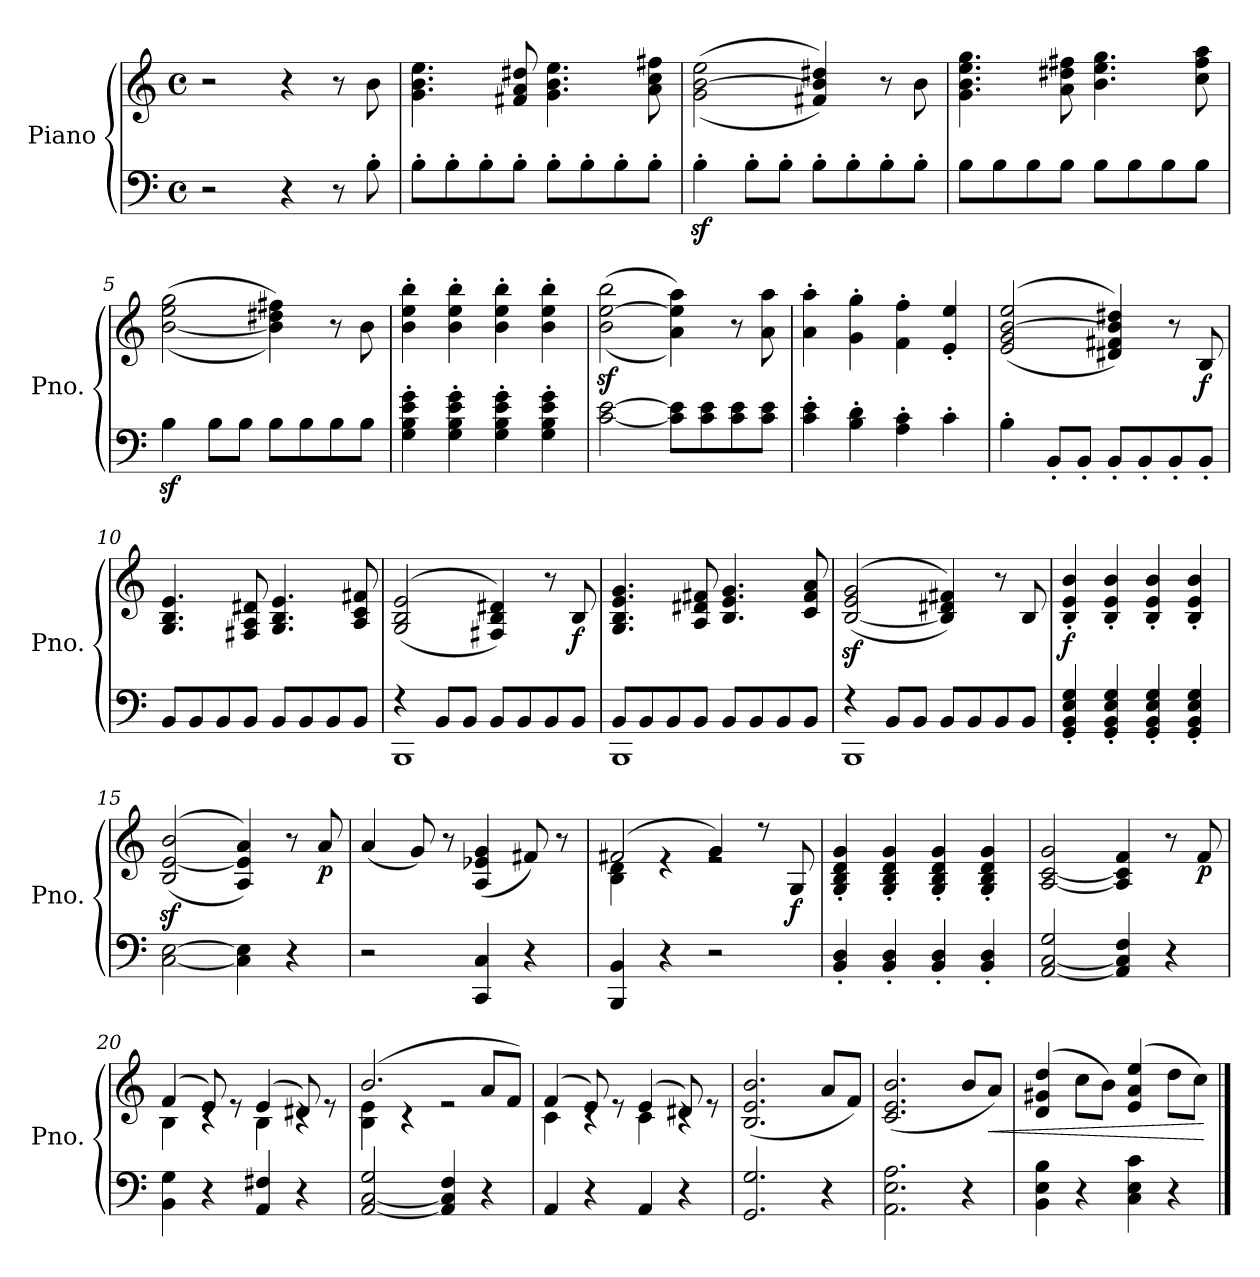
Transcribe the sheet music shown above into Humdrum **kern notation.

**kern	**kern	**dynam
*part1	*part1	*part1
*staff2	*staff1	*staff1/2
*I"Piano	*	*
*I'Pno.	*	*
*clefF4	*clefG2	*
*k[]	*k[]	*
*M4/4	*M4/4	*
*met(c)	*met(c)	*
=1	=1	=1
2r	2r	.
4r	4r	.
8r	8r	.
8B'\	8b\	.
=2	=2	=2
8B'\L	4.g\ 4.b\ 4.ee\	.
8B'\	.	.
8B'\	.	.
8B'\J	8f#X/ 8a/ 8dd#X/	.
8B'\L	4.g\ 4.b\ 4.ee\	.
8B'\	.	.
8B'\	.	.
8B'\J	8a\ 8cc\ 8ff#X\	.
=3	=3	=3
4Bz>'\	(>(>2g\ [2b\ 2ee\	.
8B'\L	.	.
8B'\J	.	.
8B'\L	4f#X/ 4b/] 4dd#X/))	.
8B'\	.	.
8B'\	8r	.
8B'\J	8b\	.
=4	=4	=4
8B\L	4.g\ 4.b\ 4.ee\ 4.gg\	.
8B\	.	.
8B\	.	.
8B\J	8a\ 8dd#X\ 8ff#X\	.
8B\L	4.b\ 4.ee\ 4.gg\	.
8B\	.	.
8B\	.	.
8B\J	8cc\ 8ff#\ 8aa\	.
=5	=5	=5
4Bz>\	(>(<[2b\ 2ee\ 2gg\	.
8B\L	.	.
8B\J	.	.
8B\L	4b\] 4dd#X\ 4ff#X\))	.
8B\	.	.
8B\	8r	.
8B\J	8b\	.
=6	=6	=6
4G\' 4B\' 4e\' 4g\'	4b\' 4ee\' 4bb\'	.
4G\' 4B\' 4e\' 4g\'	4b\' 4ee\' 4bb\'	.
4G\' 4B\' 4e\' 4g\'	4b\' 4ee\' 4bb\'	.
4G\' 4B\' 4e\' 4g\'	4b\' 4ee\' 4bb\'	.
!!LO:LB:g=z
=7	=7	=7
[2c\ [2e\	(>(<2b\z< [2ee\z< 2bb\z<	.
8c\] 8e\]L	4a\ 4ee\] 4aa\))	.
8c\ 8e\	.	.
8c\ 8e\	8r	.
8c\ 8e\J	8a\ 8aa\	.
=8	=8	=8
4c\' 4e\'	4a\' 4aa\'	.
4B\' 4d\'	4g\' 4gg\'	.
4A\' 4c\'	4f\' 4ff\'	.
4c'\	4e/' 4ee/'	.
=9	=9	=9
4B'\	(>(<2e/ 2g/ [2b/ 2ee/	.
8BB'/L	.	.
8BB'/J	.	.
8BB'/L	4d#X/ 4f#X/ 4b/] 4dd#X/))	.
8BB'/	.	.
8BB'/	8r	.
!	!	!LO:DY:b
8BB'/J	8B/	f
=10	=10	=10
8BB/L	4.G/ 4.B/ 4.e/	.
8BB/	.	.
8BB/	.	.
8BB/J	8F#X/ 8A/ 8d#X/	.
8BB/L	4.G/ 4.B/ 4.e/	.
8BB/	.	.
8BB/	.	.
8BB/J	8A/ 8c/ 8f#X/	.
=11	=11	=11
*^	*	*
4r	1BBB	(>(<2G/ 2B/ 2e/	.
8BB/L	.	.	.
8BB/J	.	.	.
8BB/L	.	4F#X/ 4B/ 4d#X/))	.
8BB/	.	.	.
8BB/	.	8r	.
!	!	!	!LO:DY:b
8BB/J	.	8B/	f
!!LO:LB:g=z
=12	=12	=12	=12
8BB/L	1BBB	4.G/ 4.B/ 4.e/ 4.g/	.
8BB/	.	.	.
8BB/	.	.	.
8BB/J	.	8A/ 8d#X/ 8f#X/	.
8BB/L	.	4.B/ 4.e/ 4.g/	.
8BB/	.	.	.
8BB/	.	.	.
8BB/J	.	8c/ 8f#/ 8a/	.
=13	=13	=13	=13
4r	1BBB	(>(<[2B/z< 2e/z< 2g/z<	.
8BB/L	.	.	.
8BB/J	.	.	.
8BB/L	.	4B/] 4d#X/ 4f#X/))	.
8BB/	.	.	.
8BB/	.	8r	.
8BB/J	.	8B/	.
*v	*v	*	*
=14	=14	=14
!	!	!LO:DY:a=2
4GG/' 4BB/' 4E/' 4G/'	4B/' 4e/' 4b/'	f
4GG/' 4BB/' 4E/' 4G/'	4B/' 4e/' 4b/'	.
4GG/' 4BB/' 4E/' 4G/'	4B/' 4e/' 4b/'	.
4GG/' 4BB/' 4E/' 4G/'	4B/' 4e/' 4b/'	.
=15	=15	=15
[2C\ [2E\	(>(>2B/z< [2e/z< 2b/z<	.
4C\] 4E\]	4A/ 4e/] 4a/))	.
4r	8r	.
!	!	!LO:DY:b
.	8a/	p
=16	=16	=16
2r	(<4a/	.
.	8g/)	.
.	8r	.
4CC/ 4C/	(>4A/ 4e-X/ 4g/	.
4r	8f#X/)	.
.	8r	.
=17	=17	=17
*	*^	*
4BBB/ 4BB/	(>2f#X/	4B\ 4d\	.
4r	.	4re	.
2r	4g/)	2re	.
.	8r	.	.
!	!	!	!LO:DY:b
.	8G/	.	f
*	*v	*v	*
!!LO:LB:g=z
=18	=18	=18
4BB/' 4D/'	4G/' 4B/' 4d/' 4g/'	.
4BB/' 4D/'	4G/' 4B/' 4d/' 4g/'	.
4BB/' 4D/'	4G/' 4B/' 4d/' 4g/'	.
4BB/' 4D/'	4G/' 4B/' 4d/' 4g/'	.
=19	=19	=19
[2AA/ [2C/ 2G/	[2A/ [2c/ 2g/	.
4AA/] 4C/] 4F/	4A/] 4c/] 4f/	.
4r	8r	.
!	!	!LO:DY:b
.	8f/	p
=20	=20	=20
*	*^	*
4BB\ 4G\	(>4f/	4B\	.
4r	8e/)	4rc	.
.	8re	.	.
4AA/ 4F#X/	(>4e/	4B\	.
4r	8d#X/)	4rc	.
.	8re	.	.
=21	=21	=21	=21
[2AA/ [2C/ 2G/	(>2.b/	4B\ 4e\	.
.	.	4r	.
4AA/] 4C/] 4F/	.	2re	.
4r	8a/L	.	.
.	8f/J)	.	.
=22	=22	=22	=22
4AA/	(>4f/	4c\	.
4r	8e/)	4rc	.
.	8re	.	.
4AA/	(>4e/	4c\	.
4r	8d#X/)	4rc	.
.	8re	.	.
*	*v	*v	*
=23	=23	=23
2.GG/ 2.G/	(>2.B/ 2.e/ 2.b/	.
4r	8a/L	.
.	8f/J)	.
=24	=24	=24
2.AA\ 2.E\ 2.A\	(>2.c/ 2.e/ 2.b/	.
4r	8b/L	.
!	!	!LO:HP:b
.	8a/J)	<
!!LO:LB:g=z
=25	=25	=25
4BB\ 4E\ 4B\	(>4d/ 4g#X/ 4dd/	.
4r	8cc\L	.
.	8b\J)	.
4C\ 4E\ 4c\	(>4e/ 4a/ 4ee/	.
4r	8dd\L	.
.	8cc\J)	.
.	.	[
==	==	==
*-	*-	*-
